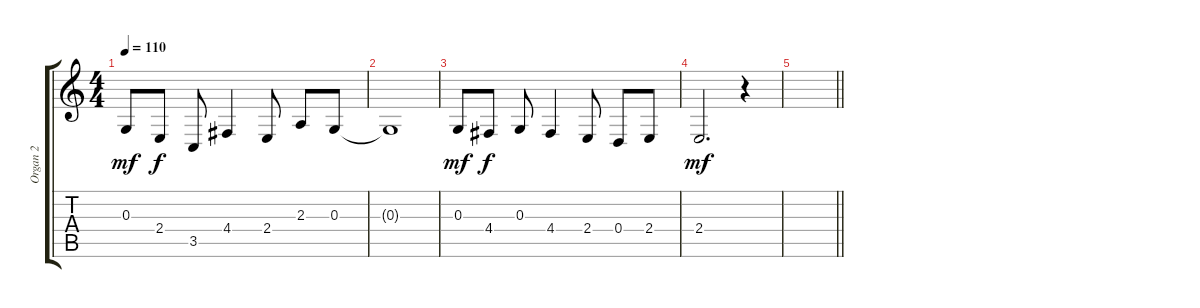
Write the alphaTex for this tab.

\track ("Organ 2" "Organ 2") {instrument churchorgan}
\staff {score tabs}
\tuning (E4 B3 G3 D3 A2 E2) {hide}
\ts (4 4)
\tempo 110
\clef g2
\ks c
0.3.8{dy mf} 2.4.8{dy f} 3.5.8 4.4.4 2.4.8 2.3.8 0.3.8 |
0.3{t}.1 |
0.3.8{dy mf} 4.4.8{dy f} 0.3.8 4.4.4 2.4.8 0.4.8 2.4.8 |
2.4.2{d dy mf} r.4 |
\barLineRight lightlight
